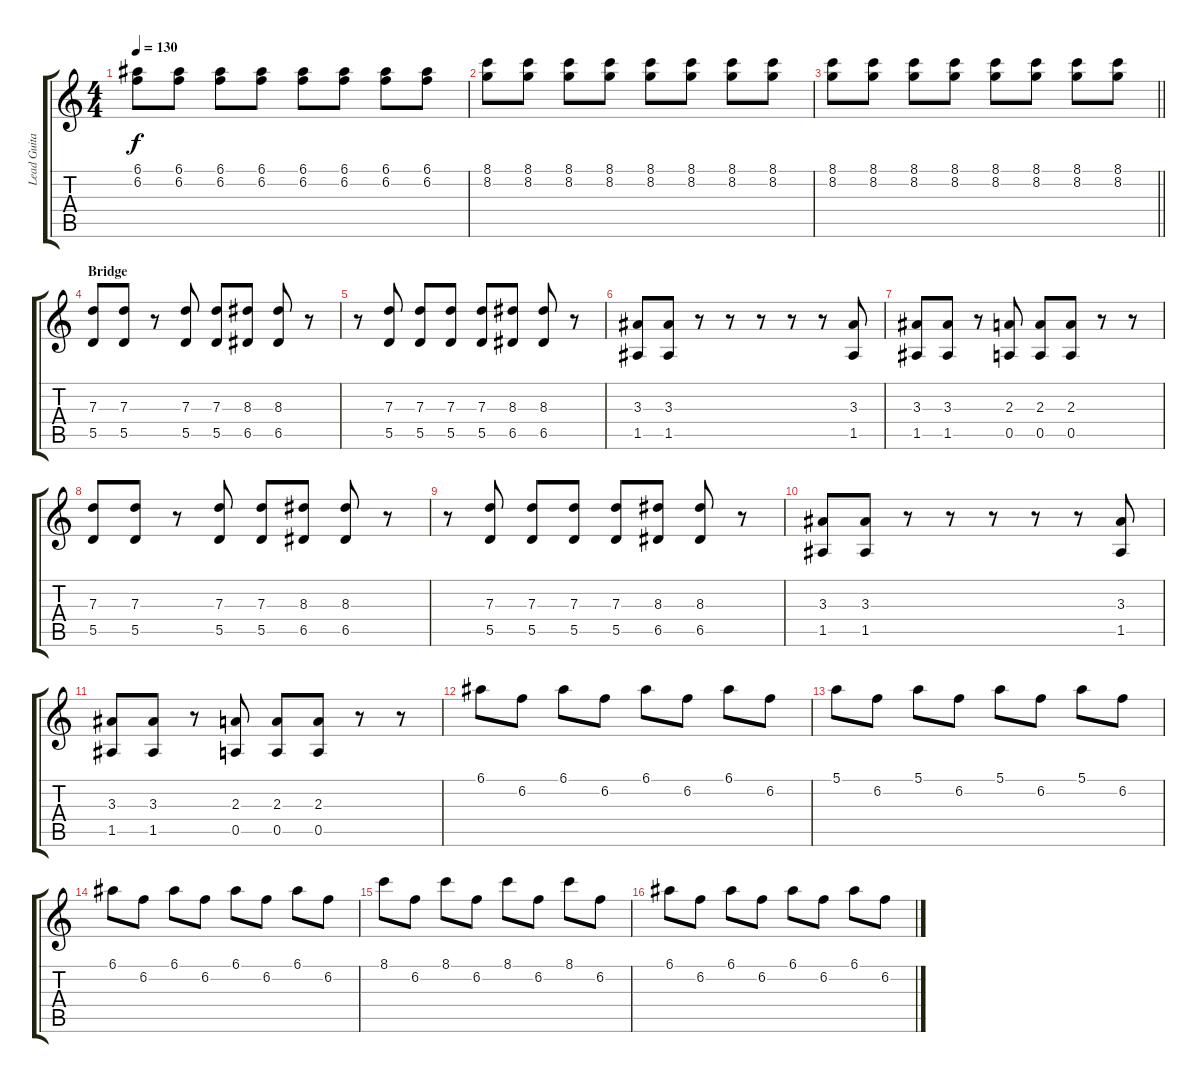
\track ("Lead Guitar" "Lead Guita") {instrument acousticguitarsteel}
\staff {score tabs}
\tuning (E4 B3 G3 D3 A2 E2) {hide}
\ts (4 4)
\tempo 130
\clef g2
\ks c
(6.1 6.2).8{dy f} (6.1 6.2).8 (6.1 6.2).8 (6.1 6.2).8 (6.1 6.2).8 (6.1 6.2).8 (6.1 6.2).8 (6.1 6.2).8 |
(8.1 8.2).8 (8.1 8.2).8 (8.1 8.2).8 (8.1 8.2).8 (8.1 8.2).8 (8.1 8.2).8 (8.1 8.2).8 (8.1 8.2).8 |
\barLineRight lightlight
(8.1 8.2).8 (8.1 8.2).8 (8.1 8.2).8 (8.1 8.2).8 (8.1 8.2).8 (8.1 8.2).8 (8.1 8.2).8 (8.1 8.2).8 |
\section ("" "Bridge")
(7.3 5.5).8 (7.3 5.5).8 r.8 (7.3 5.5).8 (7.3 5.5).8 (8.3 6.5).8 (8.3 6.5).8 r.8 |
r.8 (7.3 5.5).8 (7.3 5.5).8 (7.3 5.5).8 (7.3 5.5).8 (8.3 6.5).8 (8.3 6.5).8 r.8 |
(3.3 1.5).8 (3.3 1.5).8 r.8 r.8 r.8 r.8 r.8 (3.3 1.5).8 |
(3.3 1.5).8 (3.3 1.5).8 r.8 (2.3 0.5).8 (2.3 0.5).8 (2.3 0.5).8 r.8 r.8 |
(7.3 5.5).8 (7.3 5.5).8 r.8 (7.3 5.5).8 (7.3 5.5).8 (8.3 6.5).8 (8.3 6.5).8 r.8 |
r.8 (7.3 5.5).8 (7.3 5.5).8 (7.3 5.5).8 (7.3 5.5).8 (8.3 6.5).8 (8.3 6.5).8 r.8 |
(3.3 1.5).8 (3.3 1.5).8 r.8 r.8 r.8 r.8 r.8 (3.3 1.5).8 |
(3.3 1.5).8 (3.3 1.5).8 r.8 (2.3 0.5).8 (2.3 0.5).8 (2.3 0.5).8 r.8 r.8 |
6.1.8 6.2.8 6.1.8 6.2.8 6.1.8 6.2.8 6.1.8 6.2.8 |
5.1.8 6.2.8 5.1.8 6.2.8 5.1.8 6.2.8 5.1.8 6.2.8 |
6.1.8 6.2.8 6.1.8 6.2.8 6.1.8 6.2.8 6.1.8 6.2.8 |
8.1.8 6.2.8 8.1.8 6.2.8 8.1.8 6.2.8 8.1.8 6.2.8 |
6.1.8 6.2.8 6.1.8 6.2.8 6.1.8 6.2.8 6.1.8 6.2.8
